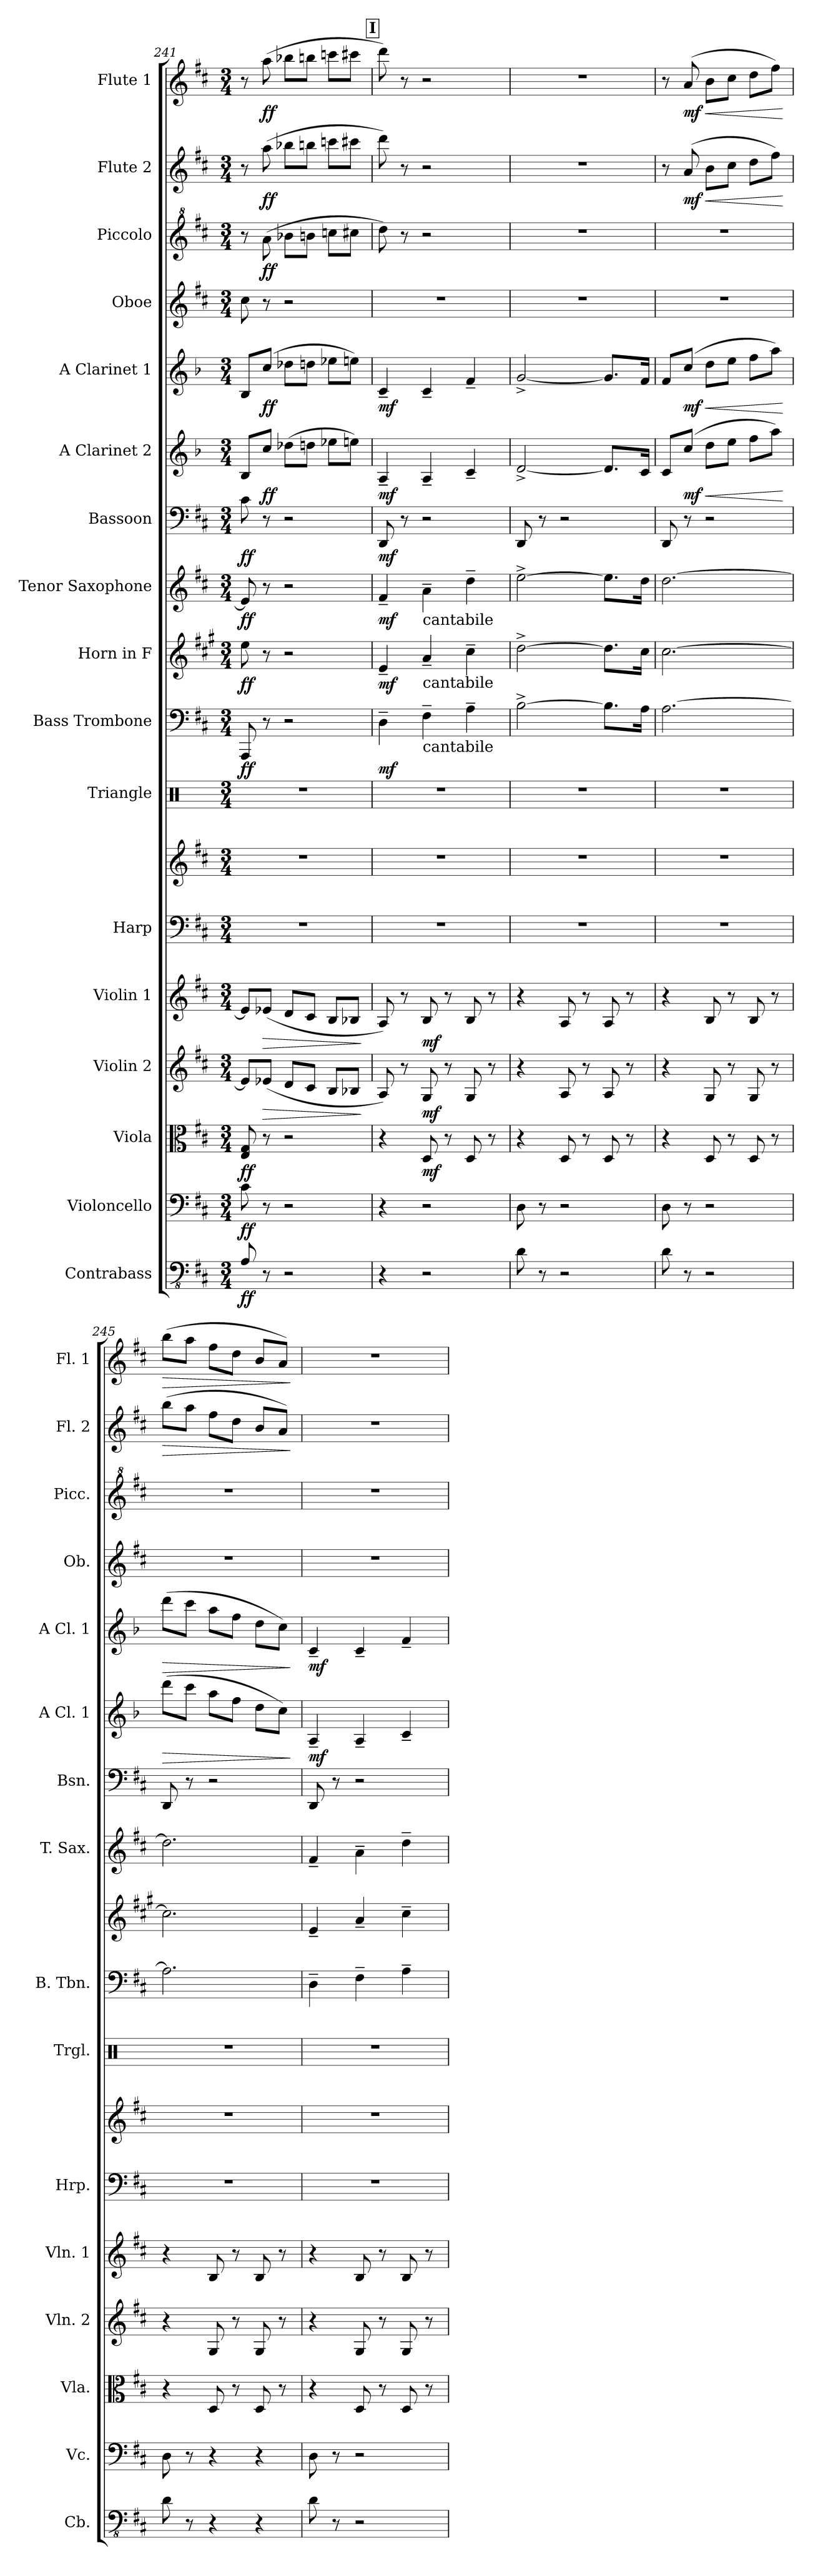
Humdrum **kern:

**kern	**dynam	**kern	**dynam	**kern	**dynam	**kern	**dynam	**kern	**dynam	**kern	**kern	**kern	**kern	**dynam	**kern	**dynam	**kern	**dynam	**kern	**dynam	**kern	**dynam	**kern	**dynam	**kern	**kern	**dynam	**kern	**dynam	**kern	**dynam
*part17	*part17	*part16	*part16	*part15	*part15	*part14	*part14	*part13	*part13	*part12	*part12	*part11	*part10	*part10	*part9	*part9	*part8	*part8	*part7	*part7	*part6	*part6	*part5	*part5	*part4	*part3	*part3	*part2	*part2	*part1	*part1
*staff18	*staff18	*staff17	*staff17	*staff16	*staff16	*staff15	*staff15	*staff14	*staff14	*staff13	*staff12	*staff11	*staff10	*staff10	*staff9	*staff9	*staff8	*staff8	*staff7	*staff7	*staff6	*staff6	*staff5	*staff5	*staff4	*staff3	*staff3	*staff2	*staff2	*staff1	*staff1
*I"Contrabass	*	*I"Violoncello	*	*I"Viola	*	*I"Violin 2	*	*I"Violin 1	*	*I"Harp	*	*I"Triangle	*I"Bass Trombone	*	*I"Horn in F	*	*I"Tenor Saxophone	*	*I"Bassoon	*	*I"A Clarinet 2	*	*I"A Clarinet 1	*	*I"Oboe	*I"Piccolo	*	*I"Flute 2	*	*I"Flute 1	*
*I'Cb.	*	*I'Vc.	*	*I'Vla.	*	*I'Vln. 2	*	*I'Vln. 1	*	*I'Hrp.	*	*I'Trgl.	*I'B. Tbn.	*	*	*	*I'T. Sax.	*	*I'Bsn.	*	*I'A Cl. 1	*	*I'A Cl. 1	*	*I'Ob.	*I'Picc.	*	*I'Fl. 2	*	*I'Fl. 1	*
*clefFv4	*	*clefF4	*	*clefC3	*	*clefG2	*	*clefG2	*	*clefF4	*clefG2	*clefX	*clefF4	*	*clefG2	*	*clefG2	*	*clefF4	*	*clefG2	*	*clefG2	*	*clefG2	*clefG^2	*	*clefG2	*	*clefG2	*
*ITrd7c12	*	*	*	*	*	*	*	*	*	*	*	*	*	*	*ITrd4c7	*	*ITrd8c14	*	*	*	*ITrd2c3	*	*ITrd2c3	*	*	*ITrd-7c-12	*	*	*	*	*
*k[f#c#]	*	*k[f#c#]	*	*k[f#c#]	*	*k[f#c#]	*	*k[f#c#]	*	*k[f#c#]	*k[f#c#]	*k[]	*k[f#c#]	*	*k[f#c#]	*	*k[f#c#]	*	*k[f#c#]	*	*k[f#c#]	*	*k[f#c#]	*	*k[f#c#]	*k[f#c#]	*	*k[f#c#]	*	*k[f#c#]	*
*M3/4	*	*M3/4	*	*M3/4	*	*M3/4	*	*M3/4	*	*M3/4	*M3/4	*M3/4	*M3/4	*	*M3/4	*	*M3/4	*	*M3/4	*	*M3/4	*	*M3/4	*	*M3/4	*M3/4	*	*M3/4	*	*M3/4	*
=241	=241	=241	=241	=241	=241	=241	=241	=241	=241	=241	=241	=241	=241	=241	=241	=241	=241	=241	=241	=241	=241	=241	=241	=241	=241	=241	=241	=241	=241	=241	=241
!	!LO:DY:b	!	!LO:DY:b	!	!LO:DY:b	!	!	!	!	!	!	!	!	!LO:DY:b	!	!LO:DY:b	!	!LO:DY:b	!	!LO:DY:b	!	!	!	!	!	!	!	!	!	!	!
8AAA/	ff	8c#\	ff	8E/ 8G/	ff	8e/L]	.	8e/L]	.	2.r	2.r	2.r	8AAA/	ff	8a\	ff	8E/]	ff	8c#\	ff	8G/L	.	8G/L	.	8cc#\	8r	.	8r	.	8r	.
!	!	!	!	!	!	!	!LO:HP:b	!	!LO:HP:b	!	!	!	!	!	!	!	!	!	!	!	!	!LO:DY:b	!	!LO:DY:b	!	!	!LO:DY:b	!	!LO:DY:b	!	!LO:DY:b
8r	.	8r	.	8r	.	(8e-X/J	>	(8e-X/J	>	.	.	.	8r	.	8r	.	8r	.	8r	.	8a/J	ff	(8a/J	ff	8r	(8aaa\	ff	(8aa\	ff	(8aa\	ff
2r	.	2r	.	2r	.	8d/L	.	8d/L	.	.	.	.	2r	.	2r	.	2r	.	2r	.	(8b-X\L	.	8b-X\L	.	2r	8bbb-X\L	.	8bb-X\L	.	8bb-X\L	.
.	.	.	.	.	.	8c#/J	.	8c#/J	.	.	.	.	.	.	.	.	.	.	.	.	8bn\J	.	8bn\J	.	.	8bbbn\J	.	8bbn\J	.	8bbn\J	.
.	.	.	.	.	.	8B/L	.	8B/L	.	.	.	.	.	.	.	.	.	.	.	.	8ccn\L	.	8ccn\L	.	.	8ccccn\L	.	8cccn\L	.	8cccn\L	.
.	.	.	.	.	.	8B-X/J	.	8B-X/J	.	.	.	.	.	.	.	.	.	.	.	.	8cc#X\J)	.	8cc#X\J)	.	.	8cccc#X\J	.	8ccc#X\J	.	8ccc#X\J	.
.	.	.	.	.	.	.	]	.	]	.	.	.	.	.	.	.	.	.	.	.	.	.	.	.	.	.	.	.	.	.	.
!!LO:REH:place=s1:a:B:fs=14:t=I
=242	=242	=242	=242	=242	=242	=242	=242	=242	=242	=242	=242	=242	=242	=242	=242	=242	=242	=242	=242	=242	=242	=242	=242	=242	=242	=242	=242	=242	=242	=242	=242
!	!	!	!	!	!	!	!	!	!	!	!	!	!	!LO:DY:b	!	!LO:DY:b	!	!LO:DY:b	!	!LO:DY:b	!	!LO:DY:b	!	!LO:DY:b	!	!	!	!	!	!	!
4r	.	4r	.	4r	.	8A/)	.	8A/)	.	2.r	2.r	2.r	4D~\	mf	4A~/	mf	4F#~/	mf	8DD/	mf	4F#~/	mf	4A~/	mf	2.r	8dddd\)	.	8ddd\)	.	8ddd\)	.
.	.	.	.	.	.	8r	.	8r	.	.	.	.	.	.	.	.	.	.	8r	.	.	.	.	.	.	8r	.	8r	.	8r	.
!	!	!	!	!	!	!	!	!	!	!	!	!	!	!	!	!	!LO:TX:b:t=cantabile	!	!	!	!	!	!	!	!	!	!	!	!	!	!
!	!	!	!	!	!	!	!	!	!	!	!	!	!	!	!LO:TX:b:t=cantabile	!	!	!	!	!	!	!	!	!	!	!	!	!	!	!	!
!	!	!	!	!	!	!	!	!	!	!	!	!	!LO:TX:b:t=cantabile	!	!	!	!	!	!	!	!	!	!	!	!	!	!	!	!	!	!
!	!	!	!	!	!LO:DY:b	!	!LO:DY:b	!	!LO:DY:b	!	!	!	!	!	!	!	!	!	!	!	!	!	!	!	!	!	!	!	!	!	!
2r	.	2r	.	8D/	mf	8G/	mf	8B/	mf	.	.	.	4F#~\	.	4d~/	.	4A~\	.	2r	.	4F#~/	.	4A~/	.	.	2r	.	2r	.	2r	.
.	.	.	.	8r	.	8r	.	8r	.	.	.	.	.	.	.	.	.	.	.	.	.	.	.	.	.	.	.	.	.	.	.
.	.	.	.	8D/	.	8G/	.	8B/	.	.	.	.	4A~\	.	4f#~\	.	4d~\	.	.	.	4A~/	.	4d~/	.	.	.	.	.	.	.	.
.	.	.	.	8r	.	8r	.	8r	.	.	.	.	.	.	.	.	.	.	.	.	.	.	.	.	.	.	.	.	.	.	.
=243	=243	=243	=243	=243	=243	=243	=243	=243	=243	=243	=243	=243	=243	=243	=243	=243	=243	=243	=243	=243	=243	=243	=243	=243	=243	=243	=243	=243	=243	=243	=243
8DD\	.	8D\	.	4r	.	4r	.	4r	.	2.r	2.r	2.r	[2B^\	.	[2g^\	.	[2e^\	.	8DD/	.	[2B^/	.	[2e^/	.	2.r	2.r	.	2.r	.	2.r	.
8r	.	8r	.	.	.	.	.	.	.	.	.	.	.	.	.	.	.	.	8r	.	.	.	.	.	.	.	.	.	.	.	.
2r	.	2r	.	8D/	.	8A/	.	8A/	.	.	.	.	.	.	.	.	.	.	2r	.	.	.	.	.	.	.	.	.	.	.	.
.	.	.	.	8r	.	8r	.	8r	.	.	.	.	.	.	.	.	.	.	.	.	.	.	.	.	.	.	.	.	.	.	.
.	.	.	.	8D/	.	8A/	.	8A/	.	.	.	.	8.B\L]	.	8.g\L]	.	8.e\L]	.	.	.	8.B/L]	.	8.e/L]	.	.	.	.	.	.	.	.
.	.	.	.	8r	.	8r	.	8r	.	.	.	.	.	.	.	.	.	.	.	.	.	.	.	.	.	.	.	.	.	.	.
.	.	.	.	.	.	.	.	.	.	.	.	.	16A\Jk	.	16f#\Jk	.	16d\Jk	.	.	.	16A/Jk	.	16d/Jk	.	.	.	.	.	.	.	.
=244	=244	=244	=244	=244	=244	=244	=244	=244	=244	=244	=244	=244	=244	=244	=244	=244	=244	=244	=244	=244	=244	=244	=244	=244	=244	=244	=244	=244	=244	=244	=244
8DD\	.	8D\	.	4r	.	4r	.	4r	.	2.r	2.r	2.r	[2.A\	.	[2.f#\	.	[2.d\	.	8DD/	.	8A/L	.	8d/L	.	2.r	2.r	.	8r	.	8r	.
!	!	!	!	!	!	!	!	!	!	!	!	!	!	!	!	!	!	!	!	!	!	!LO:HP:b	!	!LO:HP:b	!	!	!	!	!LO:HP:b	!	!LO:HP:b
!	!	!	!	!	!	!	!	!	!	!	!	!	!	!	!	!	!	!	!	!	!	!LO:DY:n=1:b	!	!LO:DY:n=1:b	!	!	!	!	!LO:DY:n=1:b	!	!LO:DY:n=1:b
8r	.	8r	.	.	.	.	.	.	.	.	.	.	.	.	.	.	.	.	8r	.	(8a/J	< mf	(8a/J	< mf	.	.	.	(8a/	< mf	(8a/	< mf
2r	.	2r	.	8D/	.	8G/	.	8B/	.	.	.	.	.	.	.	.	.	.	2r	.	8b\L	.	8b\L	.	.	.	.	8b\L	.	8b\L	.
.	.	.	.	8r	.	8r	.	8r	.	.	.	.	.	.	.	.	.	.	.	.	8cc#\J	.	8cc#\J	.	.	.	.	8cc#\J	.	8cc#\J	.
.	.	.	.	8D/	.	8G/	.	8B/	.	.	.	.	.	.	.	.	.	.	.	.	8dd\L	.	8dd\L	.	.	.	.	8dd\L	.	8dd\L	.
.	.	.	.	8r	.	8r	.	8r	.	.	.	.	.	.	.	.	.	.	.	.	8ff#\J)	.	8ff#\J)	.	.	.	.	8ff#\J)	.	8ff#\J)	.
.	.	.	.	.	.	.	.	.	.	.	.	.	.	.	.	.	.	.	.	.	.	[	.	[	.	.	.	.	[	.	[
!!LO:PB:g=z
=245	=245	=245	=245	=245	=245	=245	=245	=245	=245	=245	=245	=245	=245	=245	=245	=245	=245	=245	=245	=245	=245	=245	=245	=245	=245	=245	=245	=245	=245	=245	=245
!	!	!	!	!	!	!	!	!	!	!	!	!	!	!	!	!	!	!	!	!	!	!LO:HP:b	!	!LO:HP:b	!	!	!	!	!LO:HP:b	!	!LO:HP:b
8DD\	.	8D\	.	4r	.	4r	.	4r	.	2.r	2.r	2.r	2.A\]	.	2.f#\]	.	2.d\]	.	8DD/	.	(8bb\L	>	(8bb\L	>	2.r	2.r	.	(8bb\L	>	(8bb\L	>
8r	.	8r	.	.	.	.	.	.	.	.	.	.	.	.	.	.	.	.	8r	.	8aa\J	.	8aa\J	.	.	.	.	8aa\J	.	8aa\J	.
4r	.	4r	.	8D/	.	8G/	.	8B/	.	.	.	.	.	.	.	.	.	.	2r	.	8ff#\L	.	8ff#\L	.	.	.	.	8ff#\L	.	8ff#\L	.
.	.	.	.	8r	.	8r	.	8r	.	.	.	.	.	.	.	.	.	.	.	.	8dd\J	.	8dd\J	.	.	.	.	8dd\J	.	8dd\J	.
4r	.	4r	.	8D/	.	8G/	.	8B/	.	.	.	.	.	.	.	.	.	.	.	.	8b\L	.	8b\L	.	.	.	.	8b/L	.	8b/L	.
.	.	.	.	8r	.	8r	.	8r	.	.	.	.	.	.	.	.	.	.	.	.	8a\J)	.	8a\J)	.	.	.	.	8a/J)	.	8a/J)	.
.	.	.	.	.	.	.	.	.	.	.	.	.	.	.	.	.	.	.	.	.	.	]	.	]	.	.	.	.	]	.	]
=246	=246	=246	=246	=246	=246	=246	=246	=246	=246	=246	=246	=246	=246	=246	=246	=246	=246	=246	=246	=246	=246	=246	=246	=246	=246	=246	=246	=246	=246	=246	=246
!	!	!	!	!	!	!	!	!	!	!	!	!	!	!	!	!	!	!	!	!	!	!LO:DY:b	!	!LO:DY:b	!	!	!	!	!	!	!
8DD\	.	8D\	.	4r	.	4r	.	4r	.	2.r	2.r	2.r	4D~\	.	4A~/	.	4F#~/	.	8DD/	.	4F#~/	mf	4A~/	mf	2.r	2.r	.	2.r	.	2.r	.
8r	.	8r	.	.	.	.	.	.	.	.	.	.	.	.	.	.	.	.	8r	.	.	.	.	.	.	.	.	.	.	.	.
2r	.	2r	.	8D/	.	8G/	.	8B/	.	.	.	.	4F#~\	.	4d~/	.	4A~\	.	2r	.	4F#~/	.	4A~/	.	.	.	.	.	.	.	.
.	.	.	.	8r	.	8r	.	8r	.	.	.	.	.	.	.	.	.	.	.	.	.	.	.	.	.	.	.	.	.	.	.
.	.	.	.	8D/	.	8G/	.	8B/	.	.	.	.	4A~\	.	4f#~\	.	4d~\	.	.	.	4A~/	.	4d~/	.	.	.	.	.	.	.	.
.	.	.	.	8r	.	8r	.	8r	.	.	.	.	.	.	.	.	.	.	.	.	.	.	.	.	.	.	.	.	.	.	.
=	=	=	=	=	=	=	=	=	=	=	=	=	=	=	=	=	=	=	=	=	=	=	=	=	=	=	=	=	=	=	=
*-	*-	*-	*-	*-	*-	*-	*-	*-	*-	*-	*-	*-	*-	*-	*-	*-	*-	*-	*-	*-	*-	*-	*-	*-	*-	*-	*-	*-	*-	*-	*-
